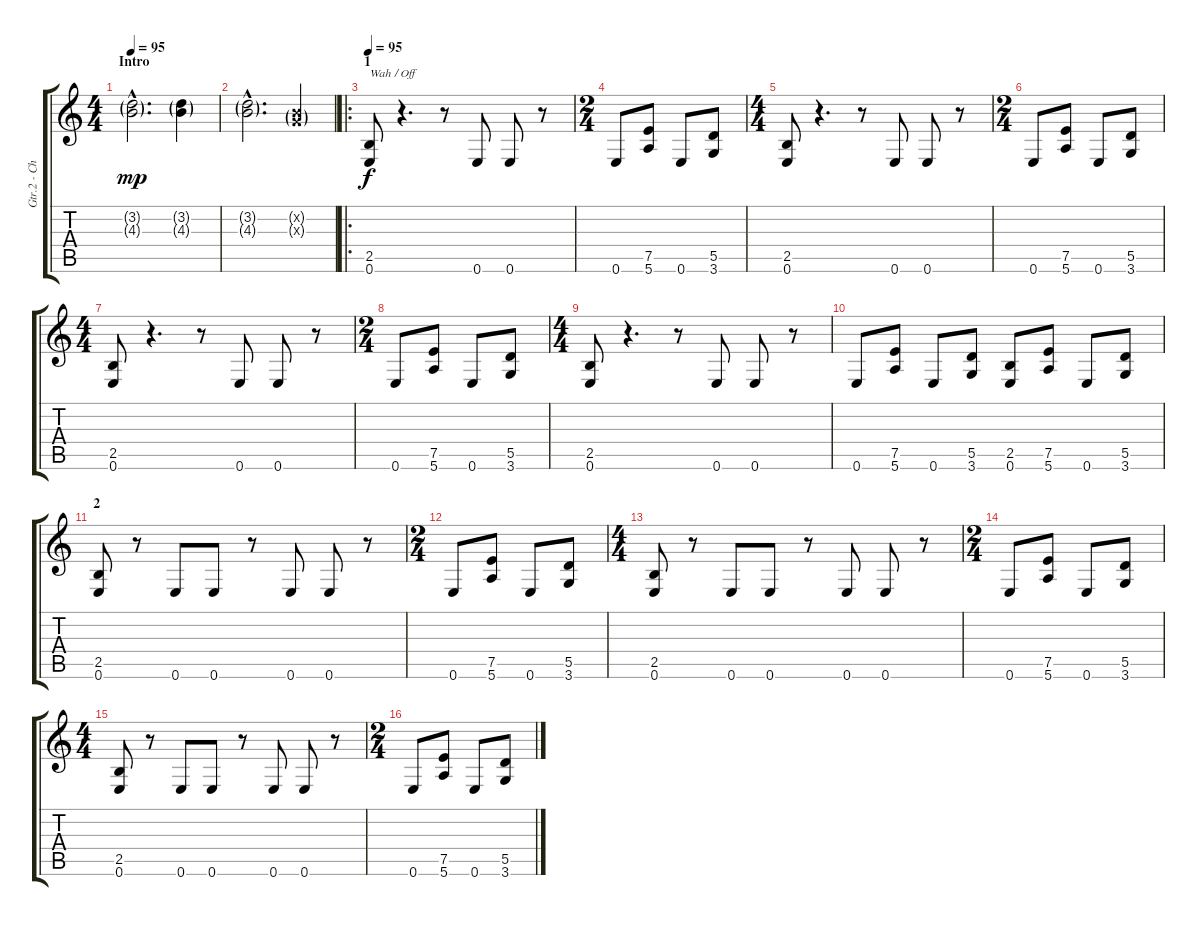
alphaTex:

\track ("Gtr.2 - Christophe Cognard" "Gtr.2 - Ch") {instrument distortionguitar}
\staff {score tabs}
\tuning (E4 B3 G3 D3 A2 E2) {hide}
\ts (4 4)
\section ("" "Intro")
\tempo 95
\tempo 105
\tempo 95
\clef g2
\ks c
(3.2{g hac} 4.3{g hac}).2{d dy mp instrument distortionguitar} (3.2{g} 4.3{g}).4 |
(3.2{g hac} 4.3{g hac}).2{d} (0.2{g x} 0.3{g x}).4 |
\ro
\section ("" "1")
\tempo 95
(2.5 0.6).8{txt "Wah / Off" dy f} r.4{d} r.8 0.6.8 0.6.8 r.8 |
\ts (2 4)
0.6.8 (7.5 5.6).8 0.6.8 (5.5 3.6).8 |
\ts (4 4)
(2.5 0.6).8 r.4{d} r.8 0.6.8 0.6.8 r.8 |
\ts (2 4)
0.6.8 (7.5 5.6).8 0.6.8 (5.5 3.6).8 |
\ts (4 4)
(2.5 0.6).8 r.4{d} r.8 0.6.8 0.6.8 r.8 |
\ts (2 4)
0.6.8 (7.5 5.6).8 0.6.8 (5.5 3.6).8 |
\ts (4 4)
(2.5 0.6).8 r.4{d} r.8 0.6.8 0.6.8 r.8 |
0.6.8 (7.5 5.6).8 0.6.8 (5.5 3.6).8 (2.5 0.6).8 (7.5 5.6).8 0.6.8 (5.5 3.6).8 |
\section ("" "2")
(2.5 0.6).8 r.8 0.6.8 0.6.8 r.8 0.6.8 0.6.8 r.8 |
\ts (2 4)
0.6.8 (7.5 5.6).8 0.6.8 (5.5 3.6).8 |
\ts (4 4)
(2.5 0.6).8 r.8 0.6.8 0.6.8 r.8 0.6.8 0.6.8 r.8 |
\ts (2 4)
0.6.8 (7.5 5.6).8 0.6.8 (5.5 3.6).8 |
\ts (4 4)
(2.5 0.6).8 r.8 0.6.8 0.6.8 r.8 0.6.8 0.6.8 r.8 |
\ts (2 4)
0.6.8 (7.5 5.6).8 0.6.8 (5.5 3.6).8
